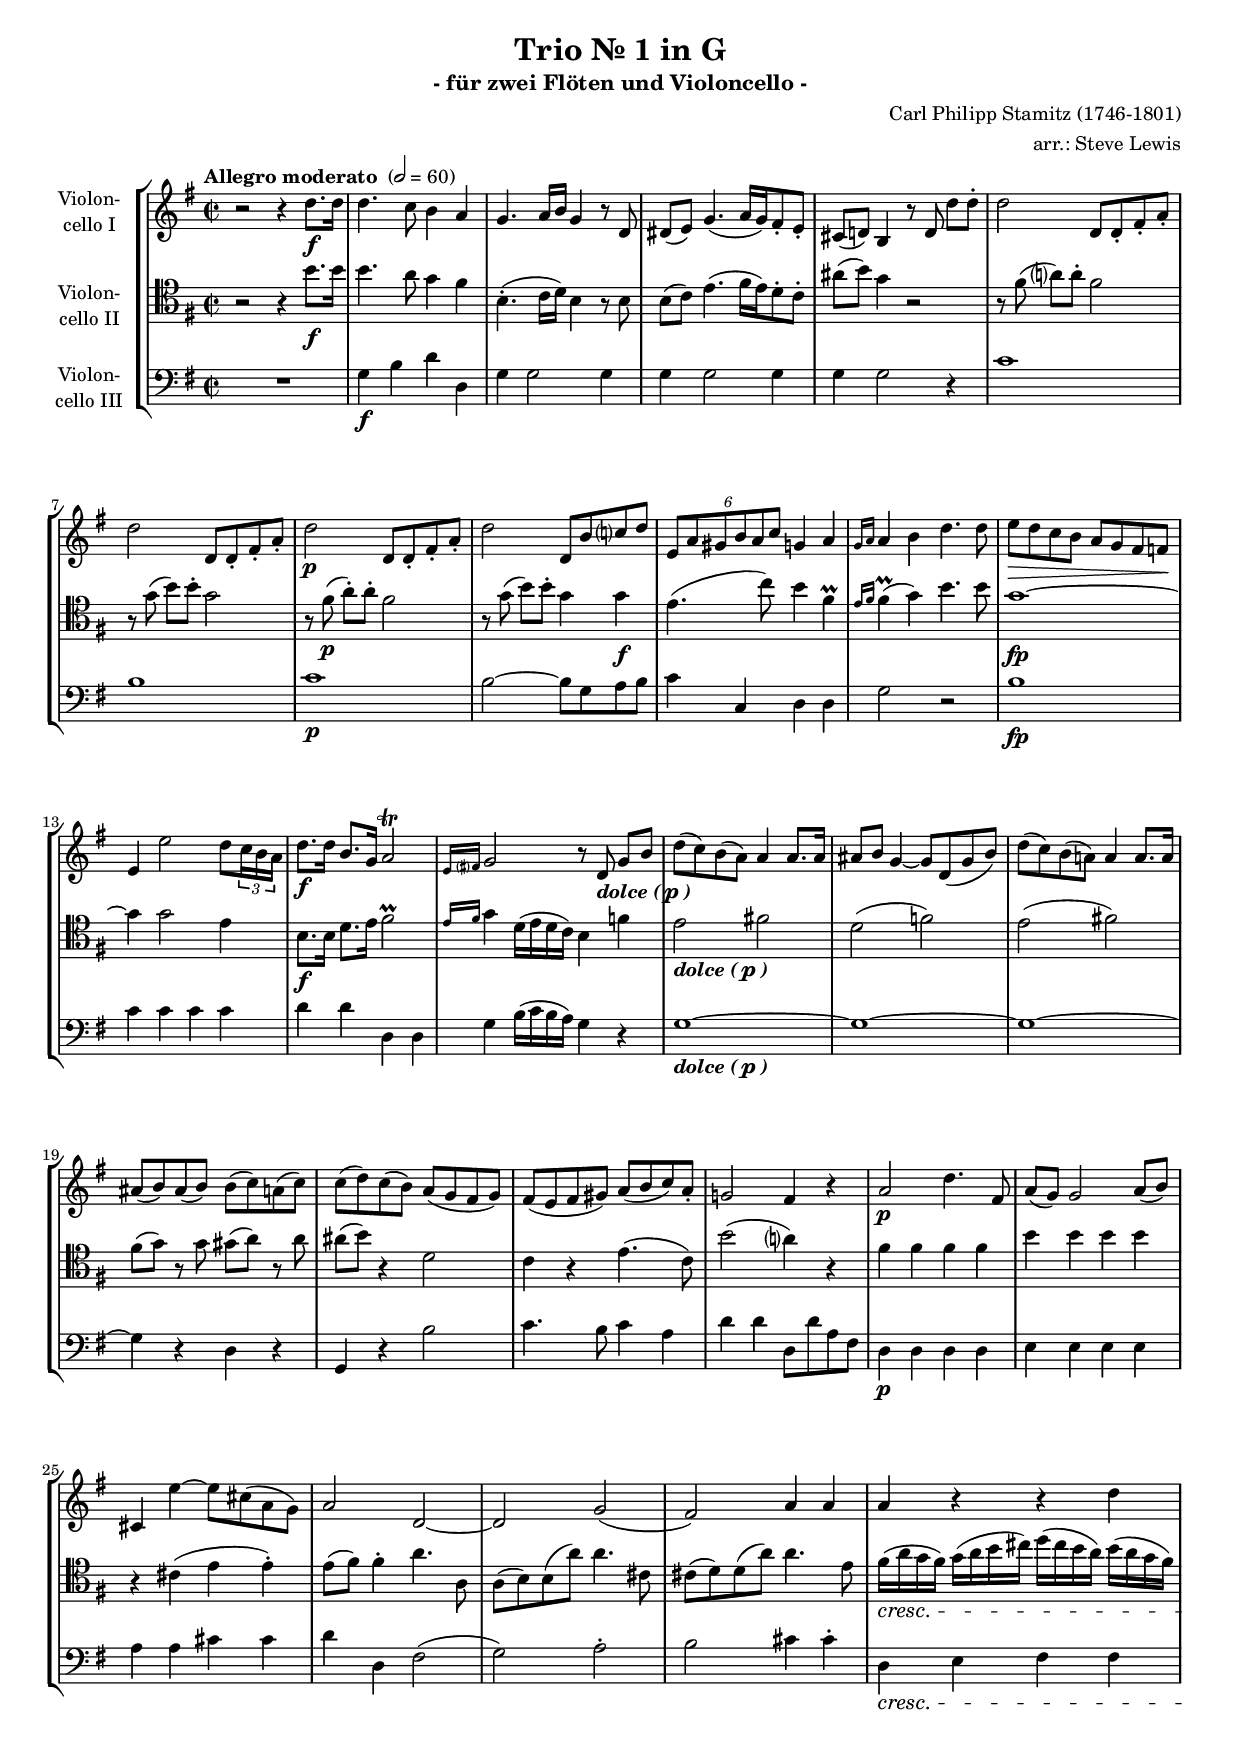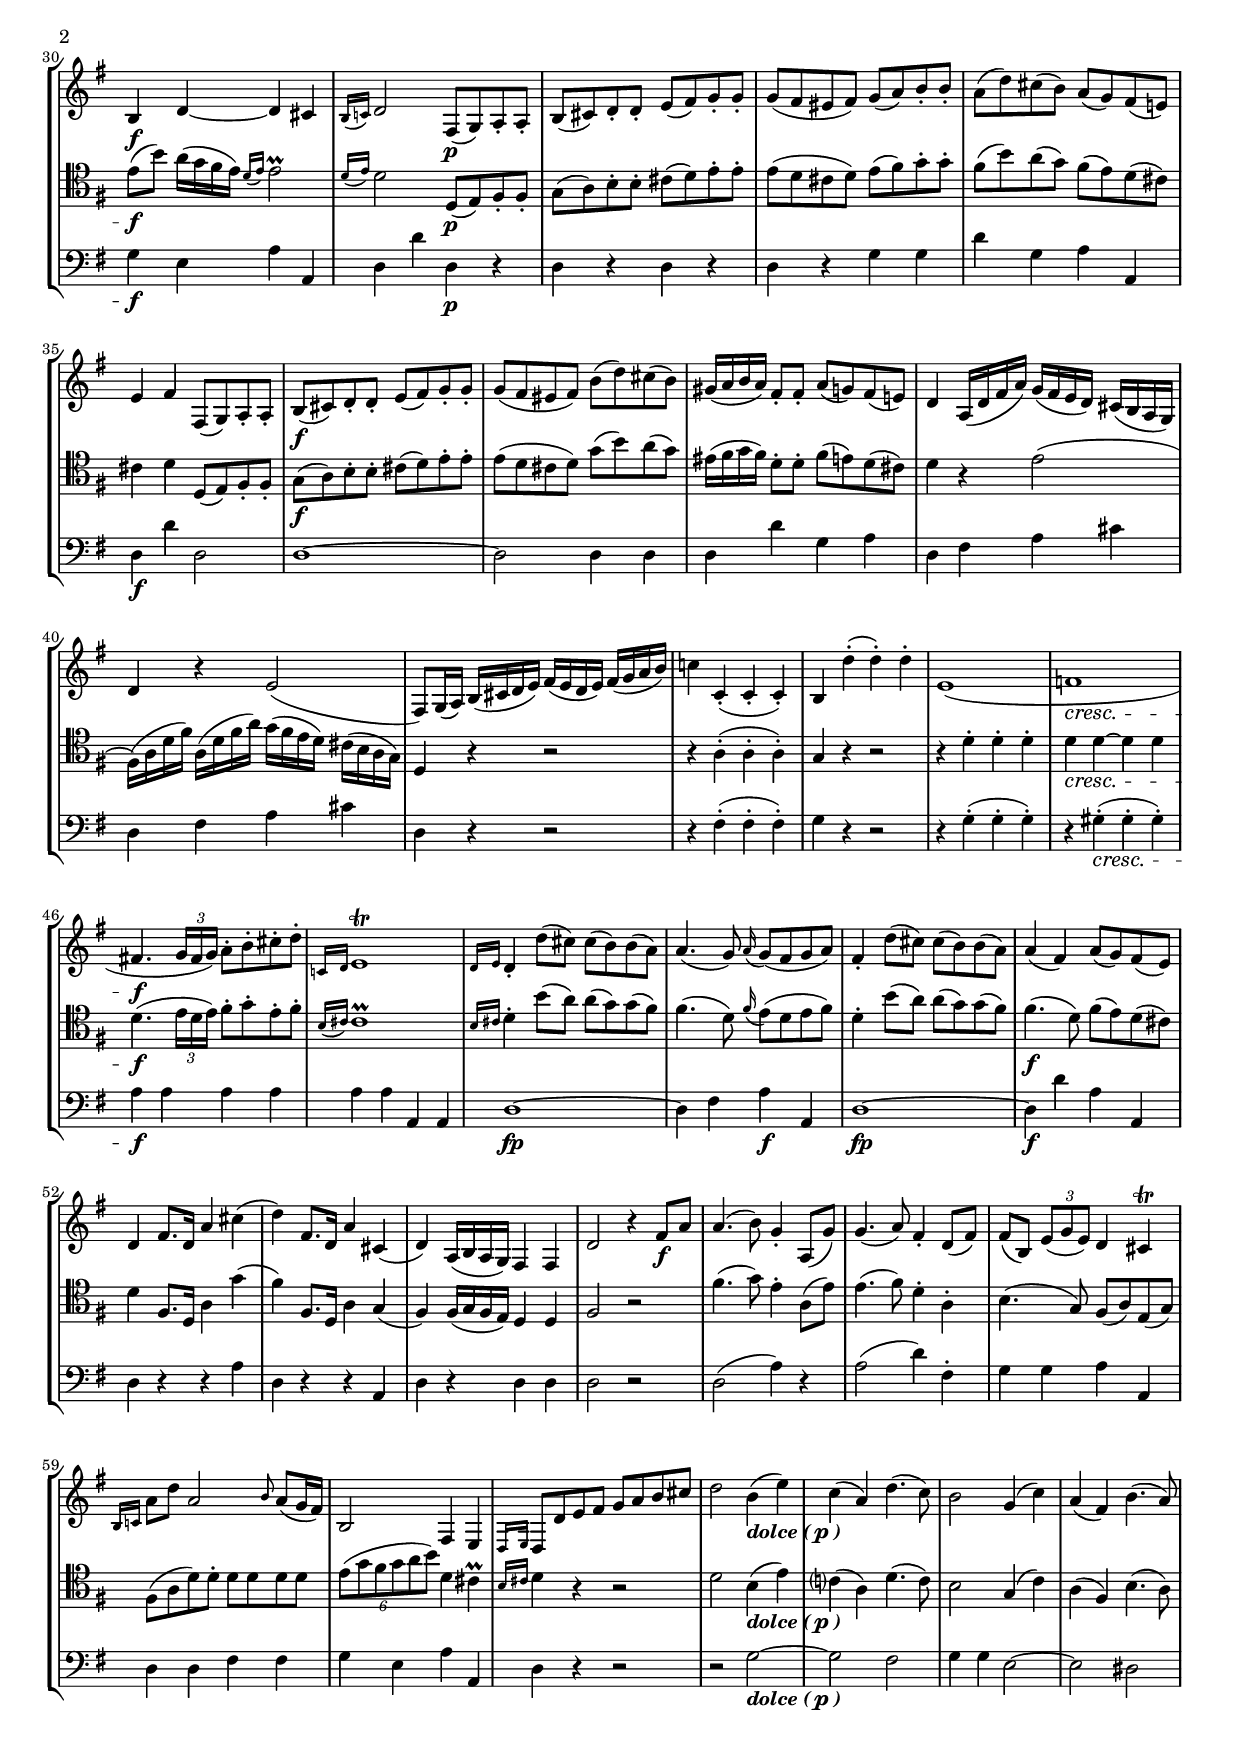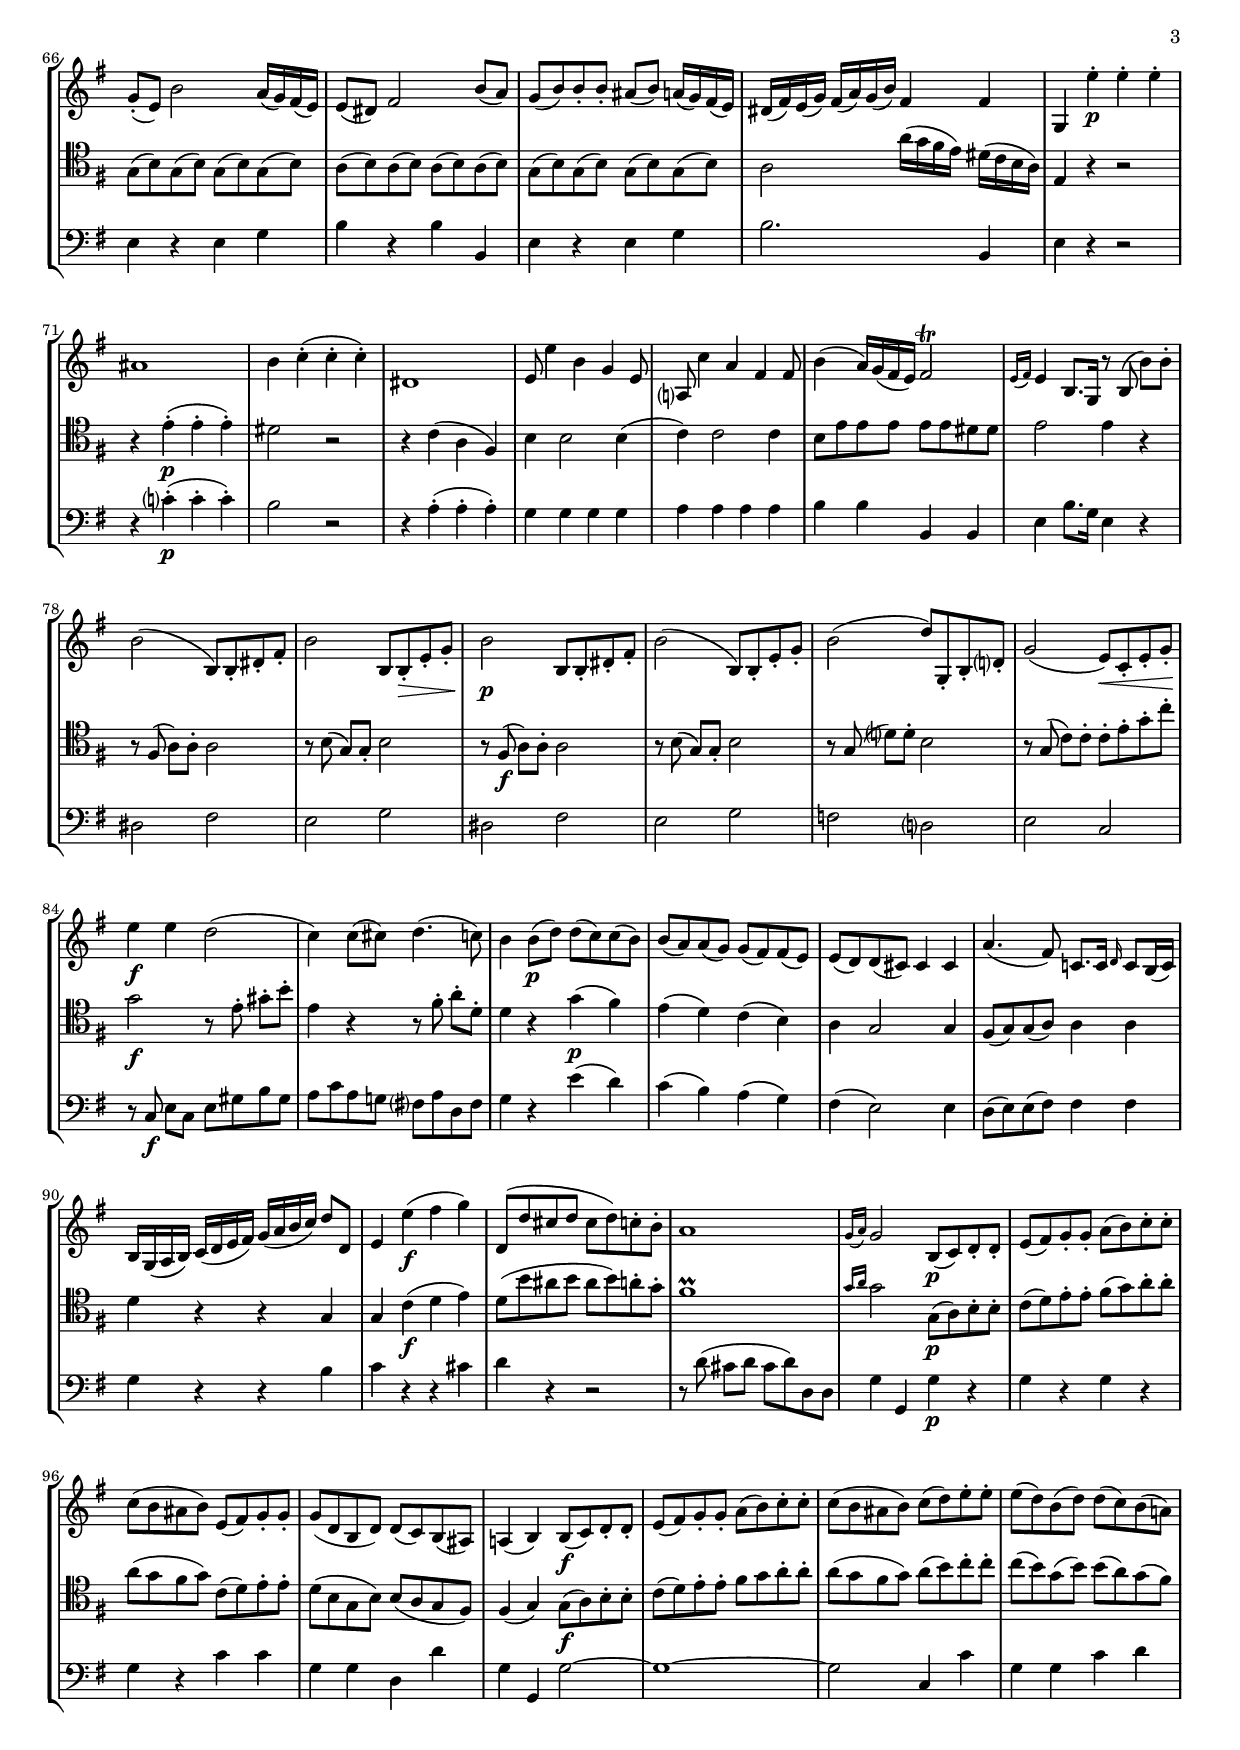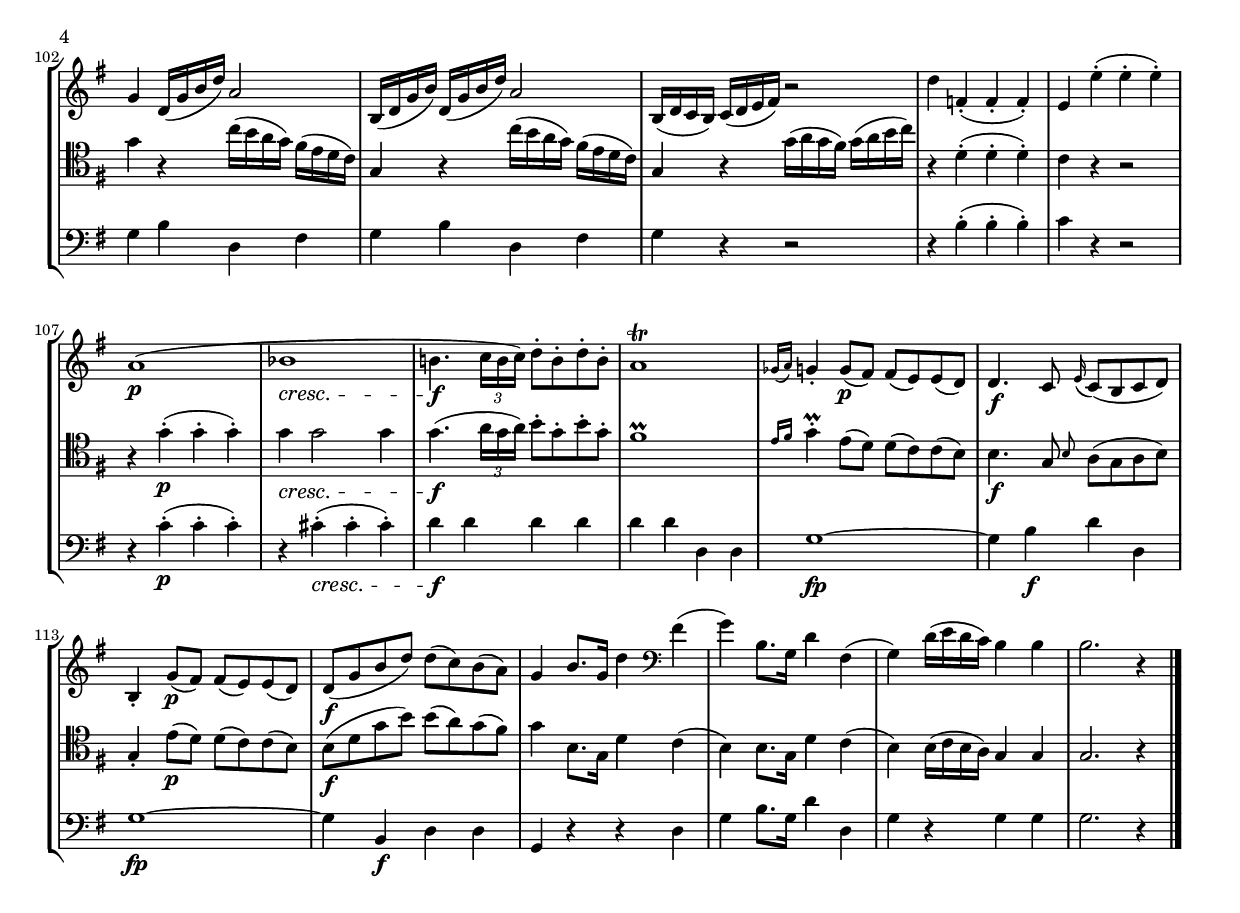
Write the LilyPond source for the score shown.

\version "2.14.2"
\include "deutsch.ly"

#(set-global-staff-size 16.7)

\header {
  title = "Trio Nr. 1 in G"
  subtitle = "- für zwei Flöten und Violoncello -"
  composer = "Carl Philipp Stamitz (1746-1801)"
  arranger = "arr.: Steve Lewis"
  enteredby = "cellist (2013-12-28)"
}

voiceconsts = {
 \key g \major
 \time 2/2
 \clef "bass"
% \numericTimeSignature
 \compressFullBarRests
 \tempo "Allegro moderato " 2=60
}

%minstr = "harpsichord"
mihi = "clarinet"
%minstr = "accordion"
milo = "bassoon"

dolp = \markup \bold \italic { "dolce (" \dynamic p ")" }

va = \relative c''' {
  \voiceconsts
  \clef "treble"

  r2 r4 d8.\f d16
  d4. c8 h4 a
  g4. a16 h g4 r8 d
  dis( e) g4.( a16 g) fis8-. e-.
  cis( d!) h4 r8 d d'[ d]-.

  d2 d,8 d-. fis-. a-.
  d2 d,8 d-. fis-. a-.
  d2\p d,8 d-. fis-. a-.
  d2 d,8 h' c? d
  \times 4/6 { e, a gis h a c } g4 a

  \grace { g16[ a] } a4 h d4. d8
  e\> d c h a g fis f\!
  e4 e'2 d8 \times 2/3 { c16 h a }
  d8.\f d16 h8.[ g16] a2\trill
  \grace { e16[ fis?] } g2 r8 d_\dolp g[ h]

  d( c) h( a) a4 a8. a16
  ais8 h g4~ g8 d( g h)
  d( c) h( a!) a4 a8. a16
  ais8( h) ais( h) h( c) a( c)

  c( d) c( h) a( g fis g)
  fis( e fis gis) a( h c) a-.
  g!2 fis4 r
  a2\p d4. fis,8
  a( g) g2 a8( h)

  cis,4 e'~ e8 cis( a g)
  a2 d,~
  d g(
  fis) a4 a
  a r r d
  h,\f d~ d cis

  \grace { h16[( c!)] } d2 fis,8(\p g) a-. a-.
  h( cis) d-. d-. e( fis) g-. g-.
  g( fis eis fis) g( a) h-. h-.
  a( d) cis( h) a( g) fis( e!)

  e4 fis fis,8( g) a-. a-.
  h(\f cis) d-. d-. e( fis) g-. g-.
  g( fis eis fis) h( d) cis( h)
  gis16( a h a) fis8[-. fis]-. a( g) fis( e!)

  d4 a16( d fis a) g[( fis e d)] cis( h a g)
  d'4 r e2(
  fis,8) g16( a) h[( cis d e)] fis( e d e) fis[( g a h)]
  c!4 c,(-. c-. c)-.

  h d'(-. d)-. d-.
  e,1(
  f\cresc
  fis!4.\f \times 2/3 { g16 fis g) } a8-. h-. cis-. d-.
  \grace { c,!16[ d] } e1\trill
  \grace { d16[ e] } d4-. d'8( cis) cis( h) h( a)

  a4.( g8) \appoggiatura a16 g8( fis g a)
  fis4-. d'8( cis) cis( h) h( a)
  a4( fis) a8( g) fis( e)
  d4 fis8. d16 a'4 cis(
  d) fis,8. d16 a'4 cis,(

  d) a16( h a g) fis4 fis
  d'2 r4 fis8\f a
  a4.( h8) g4-. a,8( g')
  g4.( a8) fis4-. d8( fis)
  fis[( h,)] \times 2/3 { e( g e) } d4 cis\trill

  \grace { h16[ c!] } a'8 d a2 \grace h8 a( g16 fis)
  h,2 fis4 e
  \grace { d16[ e] } d8 d' e fis g a h cis
  d2 h4(_\dolp e)
  c( a) d4.( c8)

  h2 g4( c)
  a( fis) h4.( a8)
  g(-. e) h'2 a16( g) fis( e)
  e8( dis) fis2 h8( a)
  g( h) h-. h-. ais( h) a16[( g) fis( e)]

  dis( fis) e( g) fis[( a) g( h)] fis4 fis
  g, e''-.\p e-. e-.
  ais,1
  h4 c(-. c-. c)-.
  dis,1
  e8 e'4 h g e8

  a,? c'4 a fis fis8
  h4( a16) g( fis e) fis2\trill
  \grace { e16[( fis)] } e4 h8. g16 r8 h( h')[ h]-.
  h2( h,8) h-. dis-. fis-.
  h2 h,8 h-.\> e-. g-.

  h2\!\p h,8 h-. dis-. fis-.
  h2( h,8) h-. e-. g-.
  h2( d8) g,,-. h-. d?-.
  g2( e8)\< c-. e-. g-.
  e'4\!\f e d2(

  c4) c8( cis) d4.( c8)
  h4 h8(\p d) d( c) c( h)
  h( a) a( g) g( fis) fis( e)
  e( d) d( cis) cis4 cis

  a'4.( fis8) c!8.[ c16] \grace d c8 h16( c)
  h g( a h) c[( d e fis)] g( a h c) d8[ d,]
  e4 e'(\f fis g)
  d,8( d' cis d cis d) c-. h-.
  a1

  \grace { g16[( a)] } g2 h,8(\p c) d-. d-.
  e( fis) g-. g-. a( h) c-. c-.
  c( h ais h) e,( fis) g-. g-.
  g( d h d) d( c) h( ais)

  a!4( h) h8(\f c) d-. d-.
  e( fis) g-. g-. a( h) c-. c-.
  c( h ais h) c( d) e-. e-.
  e( d) h( d) d( c) h( a!)

  g4 d16( g h d) a2
  h,16( d g h) d,[( g h d)] a2
  h,16( d c h) c[( d e fis)] r2
  d'4 f,(-. f-. f)-.
  e e'(-. e-. e)-.

  a,1(\p
  b\cresc
  h!4.\f \times 2/3 { c16 h c) } d8-. h-. d-. h-.
  a1\trill
  \grace { ges16[( a)] } g4-. g8(\p fis) fis( e) e( d)
  d4.\f c8 \appoggiatura e16 c8( h c d)

  h4-. g'8(\p fis) fis( e) e( d)
  d(\f g h d) d( c) h( a)
  g4 h8. g16 d'4 \clef "bass" fis,(

  g) h,8. g16 d'4 fis,(
  g) d'16( e d c) h4 h
  h2. r4 \bar "|."
}

vb = \relative c''' {
  \voiceconsts
  \clef "tenor"

  r2 r4 h8.\f h16
  h4. a8 g4 fis
  h,4.(-. c16 d) h4 r8 h
  h( c) e4.( fis16 e) d8-. c-.
  ais'( h) g4 r2

  r8 fis( a?)[ a]-. fis2
  r8 g( h)[ h]-. g2
  r8 fis(\p a)[-. a]-. fis2
  r8 g( h)[ h]-. g4 g\f
  e4.( c'8) h4 fis\prall

  \grace { e16[ fis] } fis4(\prall g) h4. h8
  g1~\fp
  g4 g2 e4
  h8.\f h16 d8.[ e16] fis2\prall
  \grace { e16[ fis] } g4 d16( e d c) h4 f'
  e2_\dolp fis!

  d( f)
  e( fis!)
  fis8( g) r g gis[( a)] r a
  ais( h) r4 d,2
  c4 r e4.( c8)
  h'2( a?4) r

  fis fis fis fis
  h h h h
  r cis,( e e)-.
  e8( fis) fis4-. a4. a,8
  a( h) h( a') a4. cis,8
  cis( d) d( a') a4. e8

  fis16(\cresc a g fis) g[( a h cis)] d( cis h a) h[( a g fis)]
  e8(\f h') a16[( g fis e)] \grace { d16[( e)] } e2\prall
  \grace { d16[( e)] } d2 d,8(\p e) fis-. fis-.

  g( a) h-. h-. cis( d) e-. e-.
  e( d cis d) e( fis) g-. g-.
  fis( h) a( g) fis( e) d( cis)
  cis4 d d,8( e) fis-. fis-.

  g(\f a) h-. h-. cis( d) e-. e-.
  e( d cis d) g( h) a( g)
  eis16( fis g fis) d8[-. d]-. fis( e) d( cis)
  d4 r e2(

  fis,16)( a d fis) a,[( d fis a)] g( fis e d) cis[( h a g)]
  d4 r r2
  r4 a'(-. a-. a)-.
  g r r2
  r4 d'-. d-. d-.

  d\cresc d~ d d
  d4.(\f \times 2/3 { e16 d e) } fis8-. g-. e-. fis-.
  \grace { h,16[( cis)] } cis1\prall
  \grace { h16[ cis] } d4-. h'8( a) a( g) g( fis)
  fis4.( d8) \appoggiatura fis16 e8( d e fis)

  d4-. h'8( a) a( g) g( fis)
  fis4.(\f d8) fis( e) d( cis)
  d4 fis,8. d16 a'4 g'(
  fis) fis,8. d16 a'4 g(
  fis) fis16( g fis e) d4 d

  fis2 r
  fis'4.( g8) e4-. a,8( e')
  e4.( fis8) d4-. a-.
  h4.( g8) fis( a) e( g)
  fis( a d) d-. d d d d

  \times 4/6 { e( g fis g a h) } d,4 cis\prall
  \grace { h16[ cis] } d4 r r2
  d2 h4(_\dolp e)
  c?( a) d4.( c8)
  h2 g4( c)
  a( fis) h4.( a8)

  g( h) g( h) g( h) g( h)
  a( h) a( h) a( h) a( h)
  g( h) g( h) g( h) g( h)
  a2 a'16( g fis e) dis[( c h a)]

  e4 r r2
  r4 e'(-.\p e-. e)-.
  dis2 r
  r4 c( a fis)
  h h2 h4(
  c) c2 c4

  h8 e e e e e dis dis
  e2 e4 r
  r8 fis,( a)[ a]-. a2
  r8 h( g)[ g]-. h2
  r8 fis(\f a)[ a]-. a2

  r8 h( g)[ g]-. h2
  r8 g( d'?)[ d]-. h2
  r8 g( c)[ c]-. c-. e-. g-. c-.
  g2\f r8 e-. gis[-. h]-.
  e,4 r r8 fis-. a[-. d,]-.

  d4 r g(\p fis)
  e( d) c( h)
  a g2 g4
  fis8( g) g( a) a4 a
  d r r g,
  g c(\f d e)

  d8( h' ais h ais h) a-. g-.
  fis1\prall
  \grace { g16[ a] } g2 g,8(\p a) h-. h-.
  c( d) e-. e-. fis( g) a-. a-.
  a( g fis g) c,( d) e-. e-.

  d( h g h) h( a g fis)
  fis4( g) g8(\f a) h-. h-.
  c( d) e-. e-. fis g a-. a-.
  a( g fis g) a( h) c-. c-.

  c( h) g( h) h( a) g( fis)
  g4 r c16( h a g) fis[( e d c)]
  g4 r c'16( h a g) fis[( e d c)]
  g4 r g'16( a g fis) g[( a h c)]

  r4 d,(-. d-. d)-.
  c r r2
  r4 g'(-.\p g-. g)-.
  g\cresc g2 g4
  g4.(\f \times 2/3 { a16 g a) } h8-. g-. h-. g-.
  fis1\prall

  \grace { e16[ fis] } g4-.\prall e8( d) d( c) c( h)
  h4.\f g8 \grace h a( g a h)
  g4-. e'8(\p d) d( c) c( h)
  h(\f d g h) h( a) g( fis)

  g4 h,8. g16 d'4 c(
  h) h8. g16 d'4 c(
  h) h16( c h a) g4 g
  g2. r4 \bar "|."
}

vc = \relative c'' {
  \voiceconsts

  R1
  g4\f h d d,
  g g2 g4
  g g2 g4
  g g2 r4
  c1
  h
  c\p

  h2~ h8 g a h
  c4 c, d d
  g2 r
  h1\fp
  c4 c c c
  d d d, d

  g h16( c h a) g4 r
  g1~_\dolp
  g~
  g~
  g4 r d r
  g, r h'2
  c4. h8 c4 a

  d d d,8 d' a fis
  d4\p d d d
  e e e e
  a a cis cis
  d d, fis2(
  g) a-.

  h cis4 cis-.
  d,\cresc e fis fis
  g\f e a a,
  d d' d,\p r
  d r d r
  d r g g

  d' g, a a,
  d\f d' d,2
  d1~
  d2 d4 d
  d d' g, a
  d, fis a cis
  d, fis a cis

  d, r r2
  r4 fis(-. fis-. fis)-.
  g r r2
  r4 g(-. g-. g)-.
  r gis(-.\cresc gis-. gis)-.
  a\f a a a

  a a a, a
  d1~\fp
  d4 fis a\f a,
  d1~\fp
  d4\f d' a a,
  d r r a'
  d, r r a

  d r d d
  d2 r
  d( a'4) r
  a2( d4) fis,-.
  g g a a,
  d d fis fis

  g e a a,
  d r r2
  r g~_\dolp
  g fis
  g4 g e2~
  e dis
  e4 r e g

  h r h h,
  e r e g
  h2. h,4
  e r r2
  r4 c'?(-.\p c-. c)-.
  h2 r
  r4 a(-. a-. a)-.

  g g g g
  a a a a
  h h h, h
  e h'8. g16 e4 r
  dis2 fis
  e g

  dis fis
  e g
  f d?
  e c
  r8 c\f e[ c] e gis h gis
  a c a g! fis? a d, fis

  g4 r e'( d)
  c( h) a( g)
  fis( e2) e4
  d8( e) e( fis) fis4 fis
  g r r h
  c r r cis

  d r r2
  r8 d( cis[ d] cis d) d, d
  g4 g, g'\p r
  g r g r
  g r c c
  g g d d'

  g, g, g'2~
  g1~
  g2 c,4 c'
  g g c d
  g, h d, fis
  g h d, fis
  g r r2

  r4 h(-. h-. h)-.
  c r r2
  r4 c(-.\p c-. c)-.
  r cis(-.\cresc cis-. cis)-.
  d\f d d d
  d d d, d
  g1~\fp

  g4 h\f d d,
  g1~\fp
  g4 h,\f d d
  g, r r d'
  g h8. g16 d'4 d,
  g r g g
  g2. r4 \bar "|."
}


music = \new StaffGroup <<
      \new Staff {
	\set Staff.midiInstrument = \mihi
	\set Staff.instrumentName = \markup \center-column { "Violon-" "cello I" }
	\transpose g g, { \va }
      }

      \new Staff {
	\set Staff.midiInstrument = \mihi
	\set Staff.instrumentName = \markup \center-column { "Violon-" "cello II" }
	\transpose g g, { \vb }
      }

      \new Staff {
	\set Staff.midiInstrument = \milo
	\set Staff.instrumentName = \markup \center-column { "Violon-" "cello III" }
	\transpose g g, { \vc }
      }
>>

\book {
  \score {
    \music
    \layout {}
  }

  \score {
    \unfoldRepeats \music

    \midi {
      \context {
        \Score
      }
    }
  }
}
